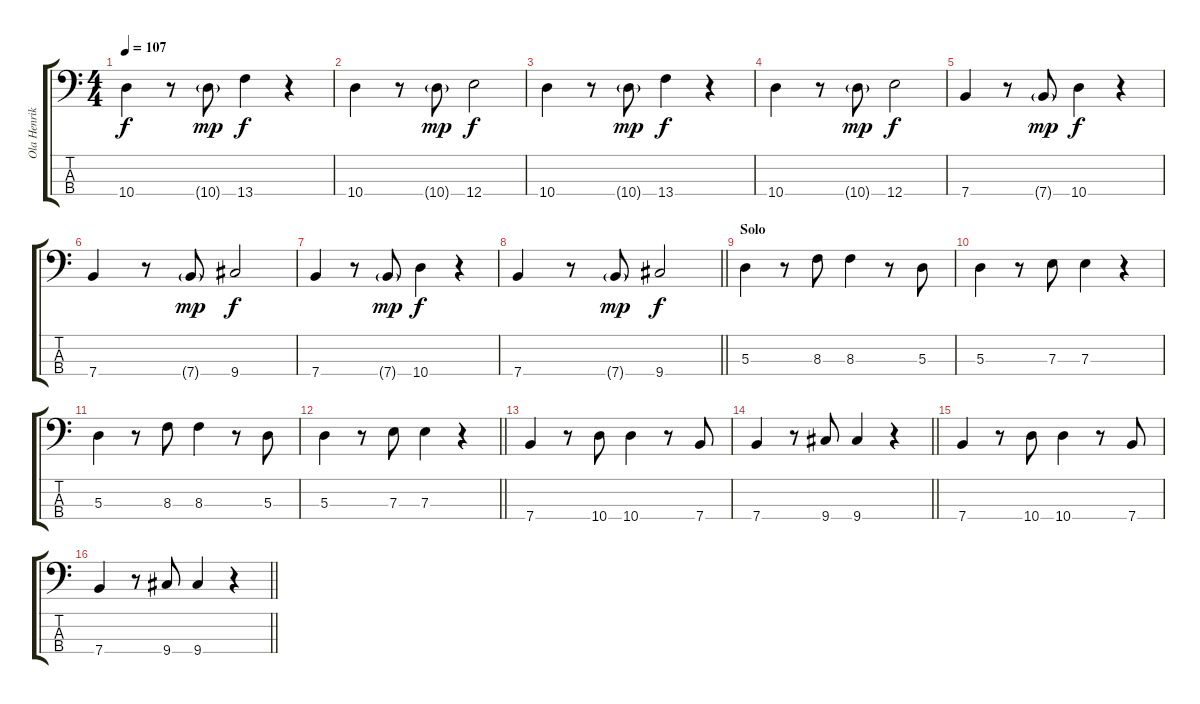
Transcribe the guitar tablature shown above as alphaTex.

\track ("Ola Henriksson" "Ola Henrik") {instrument electricbassfinger}
\staff {score tabs}
\tuning (G2 D2 A1 E1) {hide}
\ts (4 4)
\tempo 107
\clef f4
\ks aminor
10.4.4{dy f} r.8 10.4{g}.8{dy mp} 13.4.4{dy f} r.4 |
10.4.4 r.8 10.4{g}.8{dy mp} 12.4.2{dy f} |
10.4.4 r.8 10.4{g}.8{dy mp} 13.4.4{dy f} r.4 |
10.4.4 r.8 10.4{g}.8{dy mp} 12.4.2{dy f} |
7.4.4 r.8 7.4{g}.8{dy mp} 10.4.4{dy f} r.4 |
7.4.4 r.8 7.4{g}.8{dy mp} 9.4.2{dy f} |
7.4.4 r.8 7.4{g}.8{dy mp} 10.4.4{dy f} r.4 |
\barLineRight lightlight
7.4.4 r.8 7.4{g}.8{dy mp} 9.4.2{dy f} |
\section ("" "Solo")
5.3.4 r.8 8.3.8 8.3.4 r.8 5.3.8 |
5.3.4 r.8 7.3.8 7.3.4 r.4 |
5.3.4 r.8 8.3.8 8.3.4 r.8 5.3.8 |
\barLineRight lightlight
5.3.4 r.8 7.3.8 7.3.4 r.4 |
7.4.4 r.8 10.4.8 10.4.4 r.8 7.4.8 |
\barLineRight lightlight
7.4.4 r.8 9.4.8 9.4.4 r.4 |
7.4.4 r.8 10.4.8 10.4.4 r.8 7.4.8 |
\barLineRight lightlight
7.4.4 r.8 9.4.8 9.4.4 r.4
